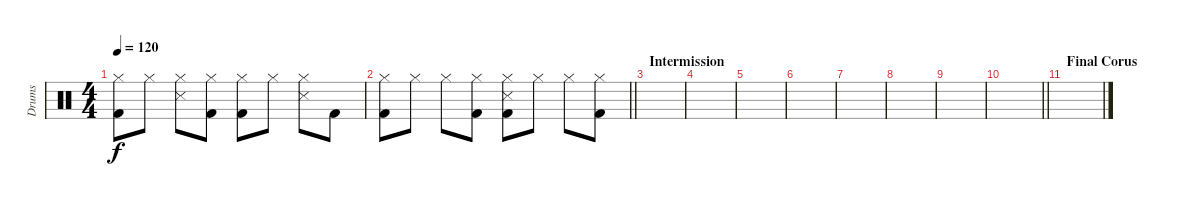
\track ("Drums" "Drums") {instrument percussion}
\staff {score}
\articulation defaults
\ts (4 4)
\tempo 120
\clef neutral
\ks c
("Hi-Hat (closed)" "Kick (hit) 2").8{dy f} "Hi-Hat (closed)".8 ("Snare (side stick) 3" "Hi-Hat (closed)").8 ("Hi-Hat (closed)" "Kick (hit) 2").8 ("Hi-Hat (closed)" "Kick (hit) 2").8 "Hi-Hat (closed)".8 ("Snare (side stick) 3" "Hi-Hat (closed)").8 "Kick (hit) 2".8 |
\barLineRight lightlight
("Hi-Hat (closed)" "Kick (hit) 2").8 "Hi-Hat (closed)".8 "Hi-Hat (closed)".8 ("Hi-Hat (closed)" "Kick (hit) 2").8 ("Snare (side stick) 3" "Hi-Hat (closed)" "Kick (hit) 2").8 "Hi-Hat (closed)".8 "Hi-Hat (closed)".8 ("Hi-Hat (closed)" "Kick (hit) 2").8 |
\section ("" "Intermission")
|
|
|
|
|
|
|
\barLineRight lightlight
|
\section ("" "Final Corus")
